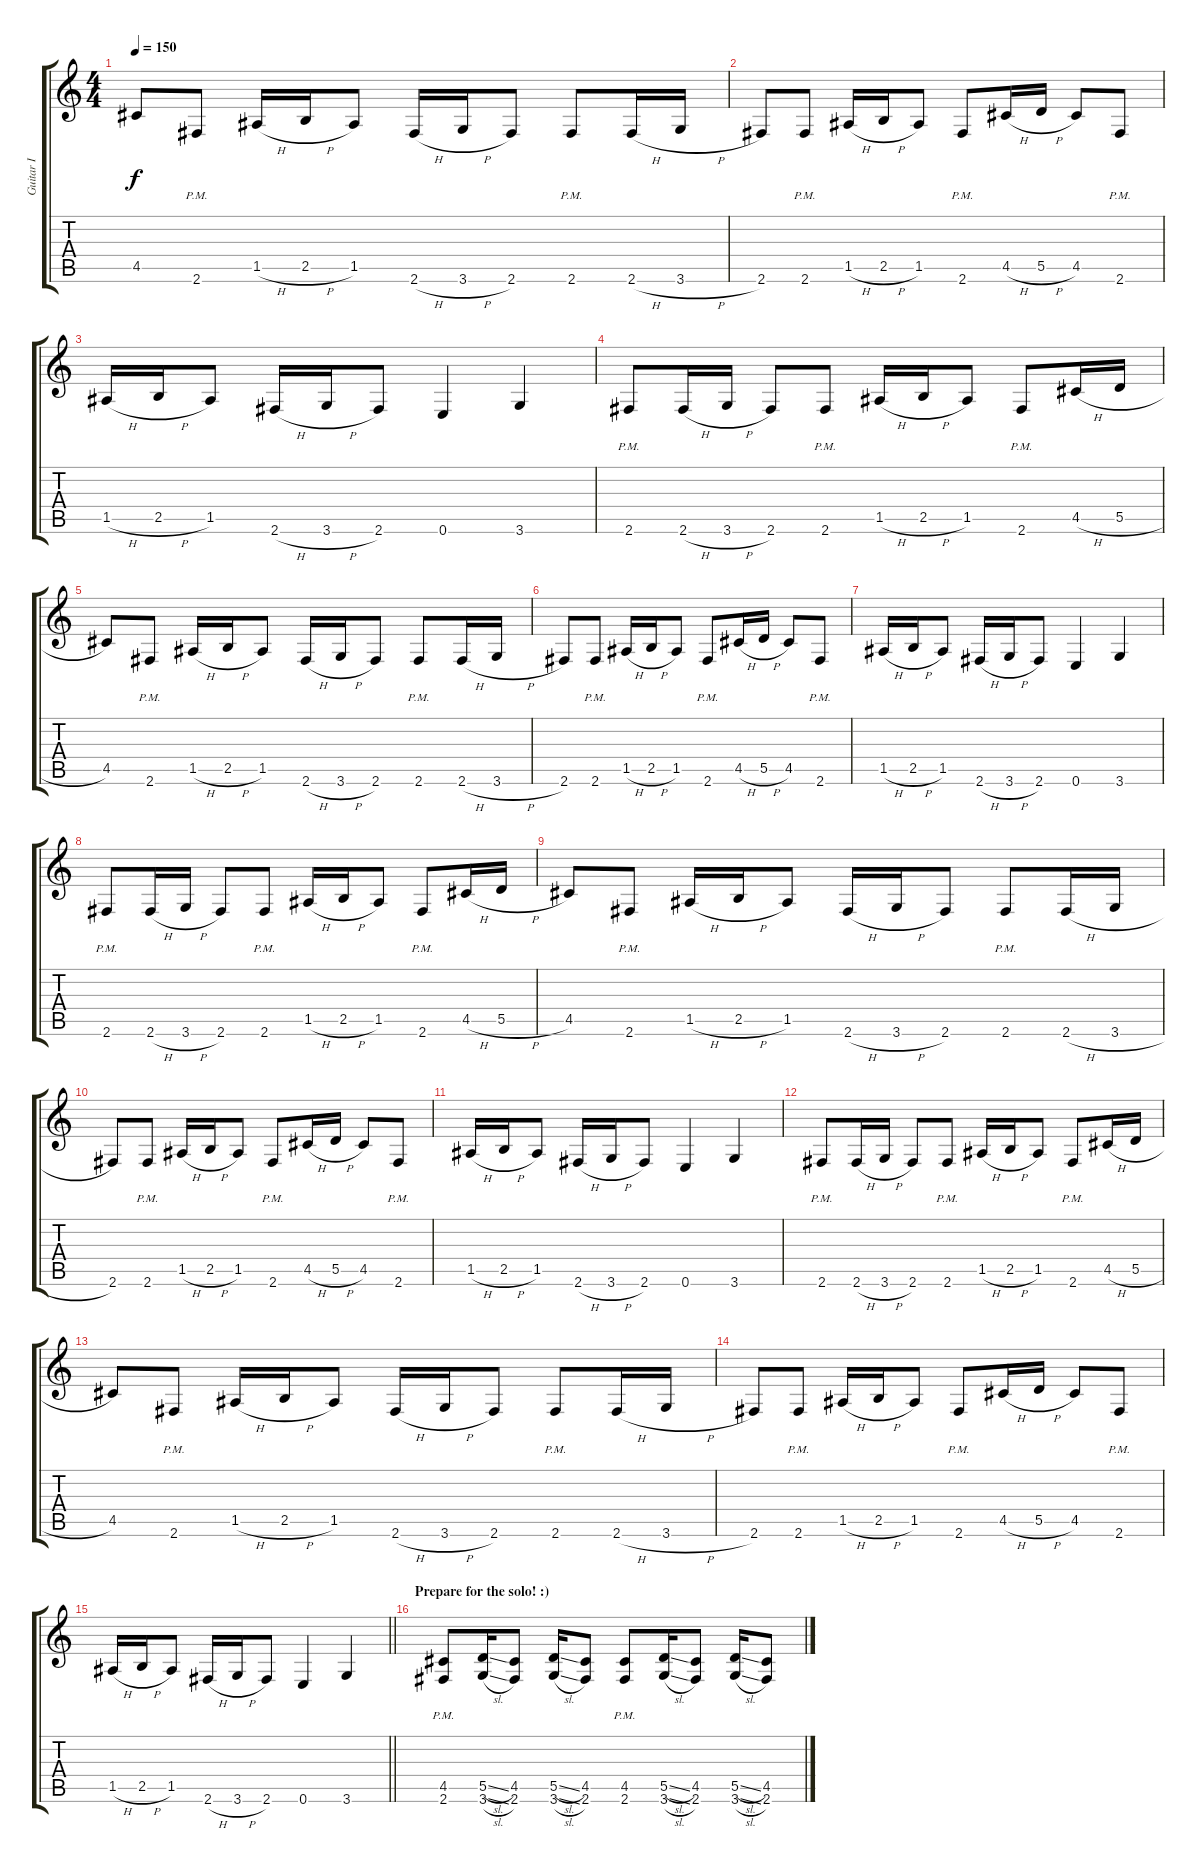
\track ("Guitar I" "Guitar I") {instrument overdrivenguitar}
\staff {score tabs}
\tuning (E4 B3 G3 D3 A2 E2) {hide}
\ts (4 4)
\tempo 150
\clef g2
\ks c
4.5.8{dy f} 2.6{pm}.8 1.5{h}.16 2.5{h}.16 1.5.8 2.6{h}.16 3.6{h}.16 2.6.8 2.6{pm}.8 2.6{h}.16 3.6{h}.16 |
2.6.8 2.6{pm}.8 1.5{h}.16 2.5{h}.16 1.5.8 2.6{pm}.8 4.5{h}.16 5.5{h}.16 4.5.8 2.6{pm}.8 |
1.5{h}.16 2.5{h}.16 1.5.8 2.6{h}.16 3.6{h}.16 2.6.8 0.6.4 3.6.4 |
2.6{pm}.8 2.6{h}.16 3.6{h}.16 2.6.8 2.6{pm}.8 1.5{h}.16 2.5{h}.16 1.5.8 2.6{pm}.8 4.5{h}.16 5.5{h}.16 |
4.5.8 2.6{pm}.8 1.5{h}.16 2.5{h}.16 1.5.8 2.6{h}.16 3.6{h}.16 2.6.8 2.6{pm}.8 2.6{h}.16 3.6{h}.16 |
2.6.8 2.6{pm}.8 1.5{h}.16 2.5{h}.16 1.5.8 2.6{pm}.8 4.5{h}.16 5.5{h}.16 4.5.8 2.6{pm}.8 |
1.5{h}.16 2.5{h}.16 1.5.8 2.6{h}.16 3.6{h}.16 2.6.8 0.6.4 3.6.4 |
2.6{pm}.8 2.6{h}.16 3.6{h}.16 2.6.8 2.6{pm}.8 1.5{h}.16 2.5{h}.16 1.5.8 2.6{pm}.8 4.5{h}.16 5.5{h}.16 |
4.5.8 2.6{pm}.8 1.5{h}.16 2.5{h}.16 1.5.8 2.6{h}.16 3.6{h}.16 2.6.8 2.6{pm}.8 2.6{h}.16 3.6{h}.16 |
2.6.8 2.6{pm}.8 1.5{h}.16 2.5{h}.16 1.5.8 2.6{pm}.8 4.5{h}.16 5.5{h}.16 4.5.8 2.6{pm}.8 |
1.5{h}.16 2.5{h}.16 1.5.8 2.6{h}.16 3.6{h}.16 2.6.8 0.6.4 3.6.4 |
2.6{pm}.8 2.6{h}.16 3.6{h}.16 2.6.8 2.6{pm}.8 1.5{h}.16 2.5{h}.16 1.5.8 2.6{pm}.8 4.5{h}.16 5.5{h}.16 |
4.5.8 2.6{pm}.8 1.5{h}.16 2.5{h}.16 1.5.8 2.6{h}.16 3.6{h}.16 2.6.8 2.6{pm}.8 2.6{h}.16 3.6{h}.16 |
2.6.8 2.6{pm}.8 1.5{h}.16 2.5{h}.16 1.5.8 2.6{pm}.8 4.5{h}.16 5.5{h}.16 4.5.8 2.6{pm}.8 |
\barLineRight lightlight
1.5{h}.16 2.5{h}.16 1.5.8 2.6{h}.16 3.6{h}.16 2.6.8 0.6.4 3.6.4 |
\section ("" "Prepare for the solo! :)")
(4.5{pm} 2.6{pm}).8 (5.5{sl} 3.6{sl}).16 (4.5 2.6).8 (5.5{sl} 3.6{sl}).16 (4.5 2.6).8 (4.5{pm} 2.6{pm}).8 (5.5{sl} 3.6{sl}).16 (4.5 2.6).8 (5.5{sl} 3.6{sl}).16 (4.5 2.6).8
